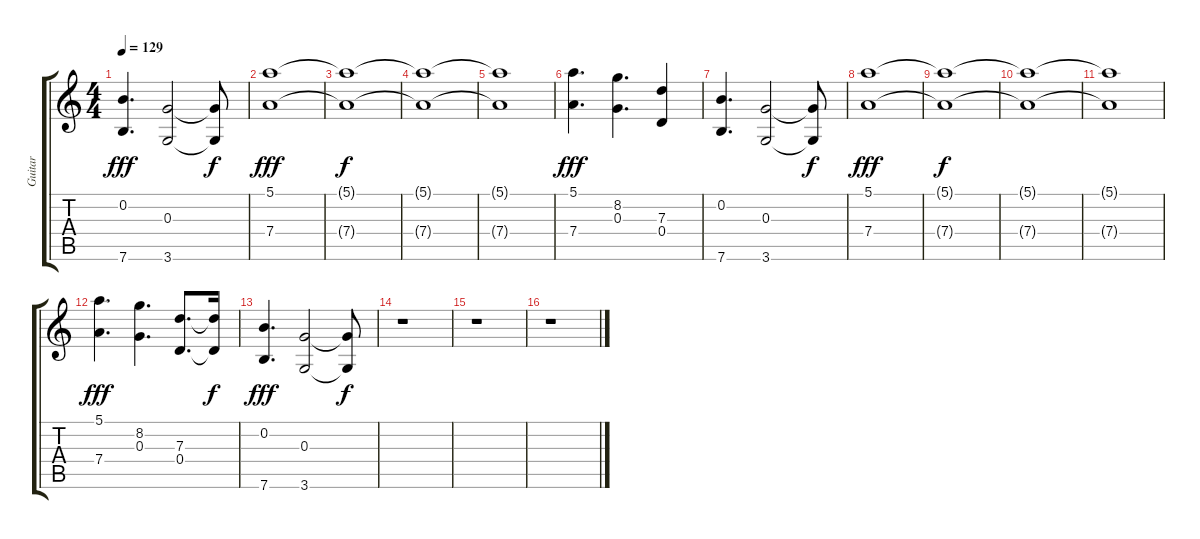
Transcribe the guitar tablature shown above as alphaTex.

\track ("Guitar" "Guitar") {instrument distortionguitar}
\staff {score tabs}
\tuning (E4 B3 G3 D3 A2 E2) {hide}
\ts (4 4)
\tempo 129
\clef g2
\ks c
(0.2 7.6).4{d dy fff} (0.3 3.6).2 (0.3{t} 3.6{t}).8{dy f} |
(5.1 7.4).1{dy fff volume 7} |
(5.1{t} 7.4{t}).1{dy f} |
(5.1{t} 7.4{t}).1 |
(5.1{t} 7.4{t}).1 |
(5.1 7.4).4{d dy fff} (8.2 0.3).4{d} (7.3 0.4).4 |
(0.2 7.6).4{d} (0.3 3.6).2 (0.3{t} 3.6{t}).8{dy f} |
(5.1 7.4).1{dy fff} |
(5.1{t} 7.4{t}).1{dy f} |
(5.1{t} 7.4{t}).1 |
(5.1{t} 7.4{t}).1 |
(5.1 7.4).4{d dy fff} (8.2 0.3).4{d} (7.3 0.4).8{d} (7.3{t} 0.4{t}).16{dy f} |
(0.2 7.6).4{d dy fff} (0.3 3.6).2 (0.3{t} 3.6{t}).8{dy f volume 4} |
r.1 |
r.1 |
r.1
